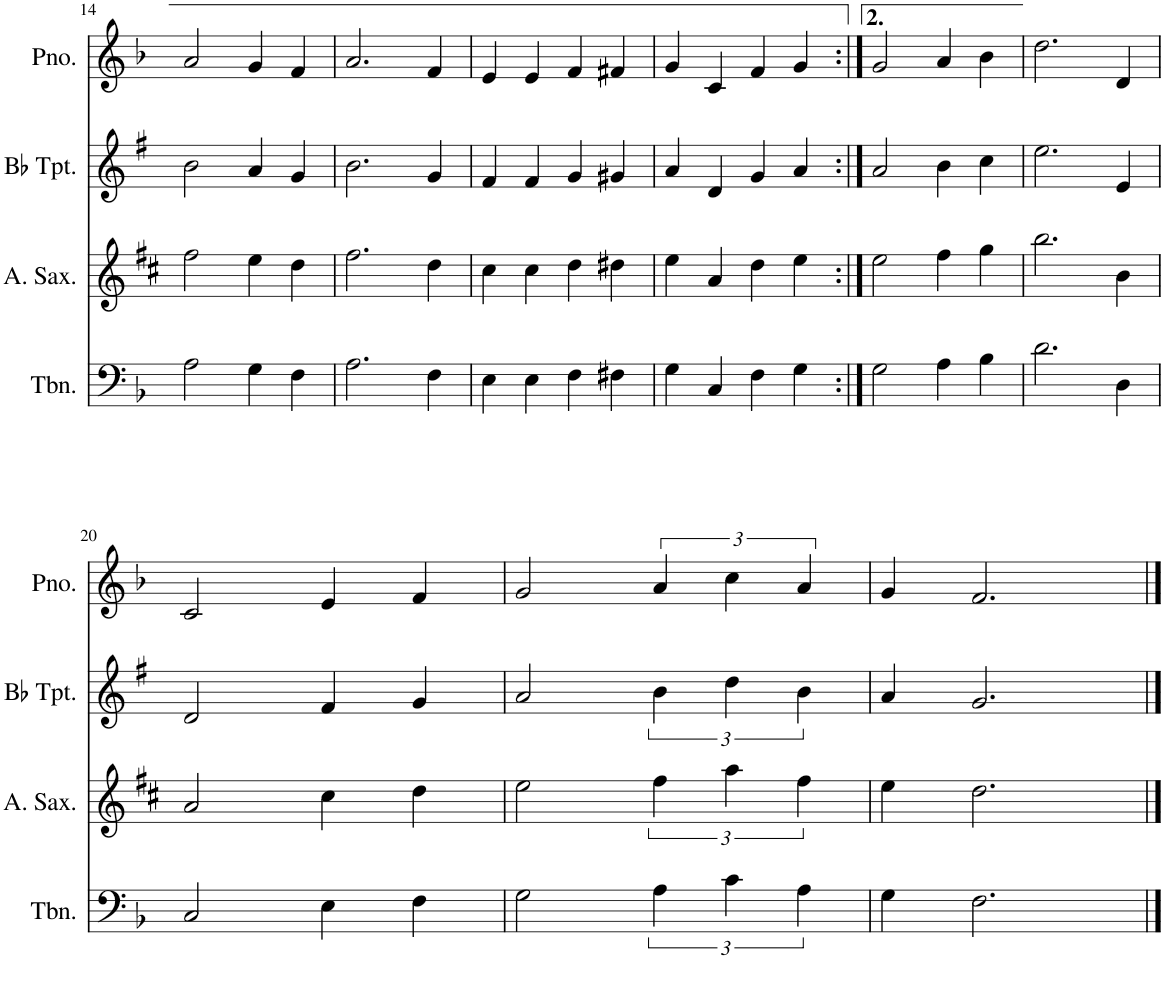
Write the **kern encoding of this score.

**kern	**kern	**kern	**kern
*part4	*part3	*part2	*part1
*staff4	*staff3	*staff2	*staff1
*I"Trombone	*I"Alto Saxophone	*I"Bb Trumpet	*I"Piano
*I'Tbn.	*I'A. Sax.	*I'Bb Tpt.	*I'Pno.
!!LO:PB:g=z
*clefF4	*clefG2	*clefG2	*clefG2
*	*Trd5c9	*Trd1c2	*
*k[b-]	*k[f#c#]	*k[f#]	*k[b-]
*M4/4	*M4/4	*M4/4	*M4/4
=14	=14	=14	=14
2A\	2ff#\	2b\	2a/
4G\	4ee\	4a/	4g/
4F\	4dd\	4g/	4f/
=15	=15	=15	=15
2.A\	2.ff#\	2.b\	2.a/
4F\	4dd\	4g/	4f/
=16	=16	=16	=16
4E\	4cc#\	4f#/	4e/
4E\	4cc#\	4f#/	4e/
4F\	4dd\	4g/	4f/
4F#X\	4dd#X\	4g#X/	4f#X/
=17	=17	=17	=17
4G\	4ee\	4a/	4g/
4C/	4a/	4d/	4c/
4F\	4dd\	4g/	4f/
4G\	4ee\	4a/	4g/
=18:|!	=18:|!	=18:|!	=18:|!
2G\	2ee\	2a/	2g/
4A\	4ff#\	4b\	4a/
4B-\	4gg\	4cc\	4b-\
=19	=19	=19	=19
2.d\	2.bb\	2.ee\	2.dd\
4D\	4b\	4e/	4d/
!!LO:LB:g=z
=20	=20	=20	=20
2C/	2a/	2d/	2c/
4E\	4cc#\	4f#/	4e/
4F\	4dd\	4g/	4f/
=21	=21	=21	=21
2G\	2ee\	2a/	2g/
6A\	6ff#\	6b\	6a/
6c\	6aa\	6dd\	6cc\
6A\	6ff#\	6b\	6a/
=22	=22	=22	=22
4G\	4ee\	4a/	4g/
2.F\	2.dd\	2.g/	2.f/
==	==	==	==
*-	*-	*-	*-
